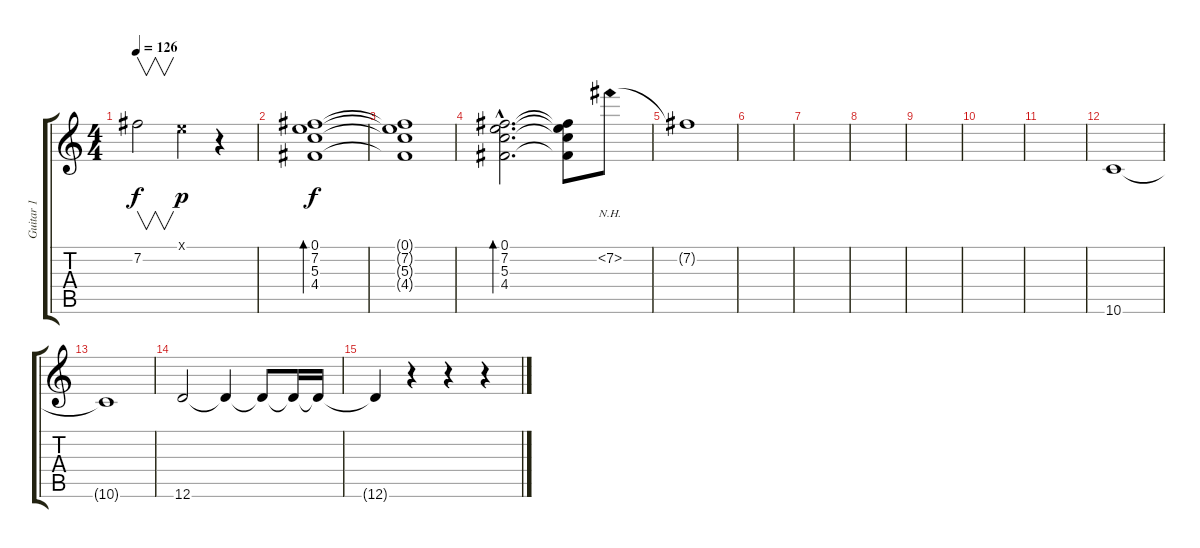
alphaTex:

\track ("Guitar 1" "Guitar 1") {instrument distortionguitar}
\staff {score tabs}
\tuning (E4 B3 G3 D3 A2 D2) {hide}
\ts (4 4)
\tempo 126
\clef g2
\ks c
7.2.2{v dy f} 0.1{x}.4{dy p} r.4 |
(0.1 7.2 5.3 4.4).1{bd 480 dy f} |
(0.1{t} 7.2{t} 5.3{t} 4.4{t}).1 |
(0.1{hac} 7.2{hac} 5.3{hac} 4.4{hac}).2{d bd 480} (0.1{t} 7.2{t} 5.3{t} 4.4{t}).8 7.2{nh}.8 |
7.2{t}.1 |
|
|
|
|
|
|
10.6.1{volume 12 instrument distortionguitar} |
10.6{t}.1 |
12.6.2 12.6{t}.4 12.6{t}.8 12.6{t}.16 12.6{t}.16 |
12.6{t}.4 r.4 r.4 r.4{volume 0}
